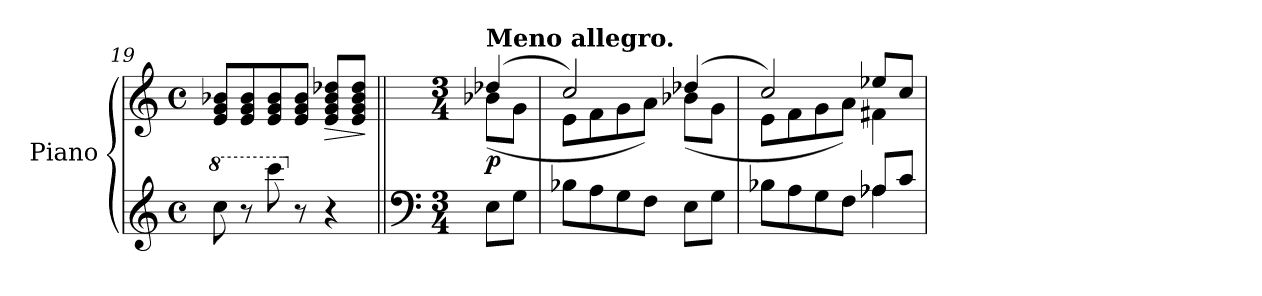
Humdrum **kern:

**kern	**kern	**dynam
*part1	*part1	*part1
*staff2	*staff1	*staff1/2
*I"Piano	*	*
*I'Pno.	*	*
*clefG2	*clefG2	*
*k[]	*k[]	*
*M4/4	*M4/4	*
*met(c)	*met(c)	*
*8va	*	*
=19	=19	=19
8ccc\	8e/ 8g/ 8b-X/L	.
8r	8e/ 8g/ 8b-/	.
8cccc\	8e/ 8g/ 8b-/	.
*X8va	*	*
8r	8e/ 8g/ 8b-/J	.
!	!	!LO:HP:b
4r	8e/ 8g/ 8b-/ 8dd-X/L	>
.	8e/ 8g/ 8b-/ 8dd-/J	.
.	.	]
!!LO:PB:g=z
=20||	=20||	=20||
*clefF4	*	*
*M3/4	*M3/4	*
*	*^	*
!	!LO:TX:a:B:t=Meno allegro.	!	!
!	!	!	!LO:DY:b
8E\L	(>4dd-X/	(<8b-X\L	p
8G\J	.	8g\J	.
=21	=21	=21	=21
8B-X\L	2cc/)	8e\L	.
8A\	.	8f\	.
8G\	.	8g\	.
8F\J	.	8a\J)	.
8E\L	(>4dd-X/	(<8b-X\L	.
8G\J	.	8g\J	.
=22	=22	=22	=22
*^	*	*	*
8B-X\L	2ryy	2cc/)	8e\L	.
8A\	.	.	8f\	.
8G\	.	.	8g\	.
8F\J	.	.	8a\J)	.
8A-X/L	4A-\	8ee-X/L	4f#X\	.
8c/J	.	8cc/J	.	.
*v	*v	*	*	*
*	*v	*v	*
=	=	=
*-	*-	*-
